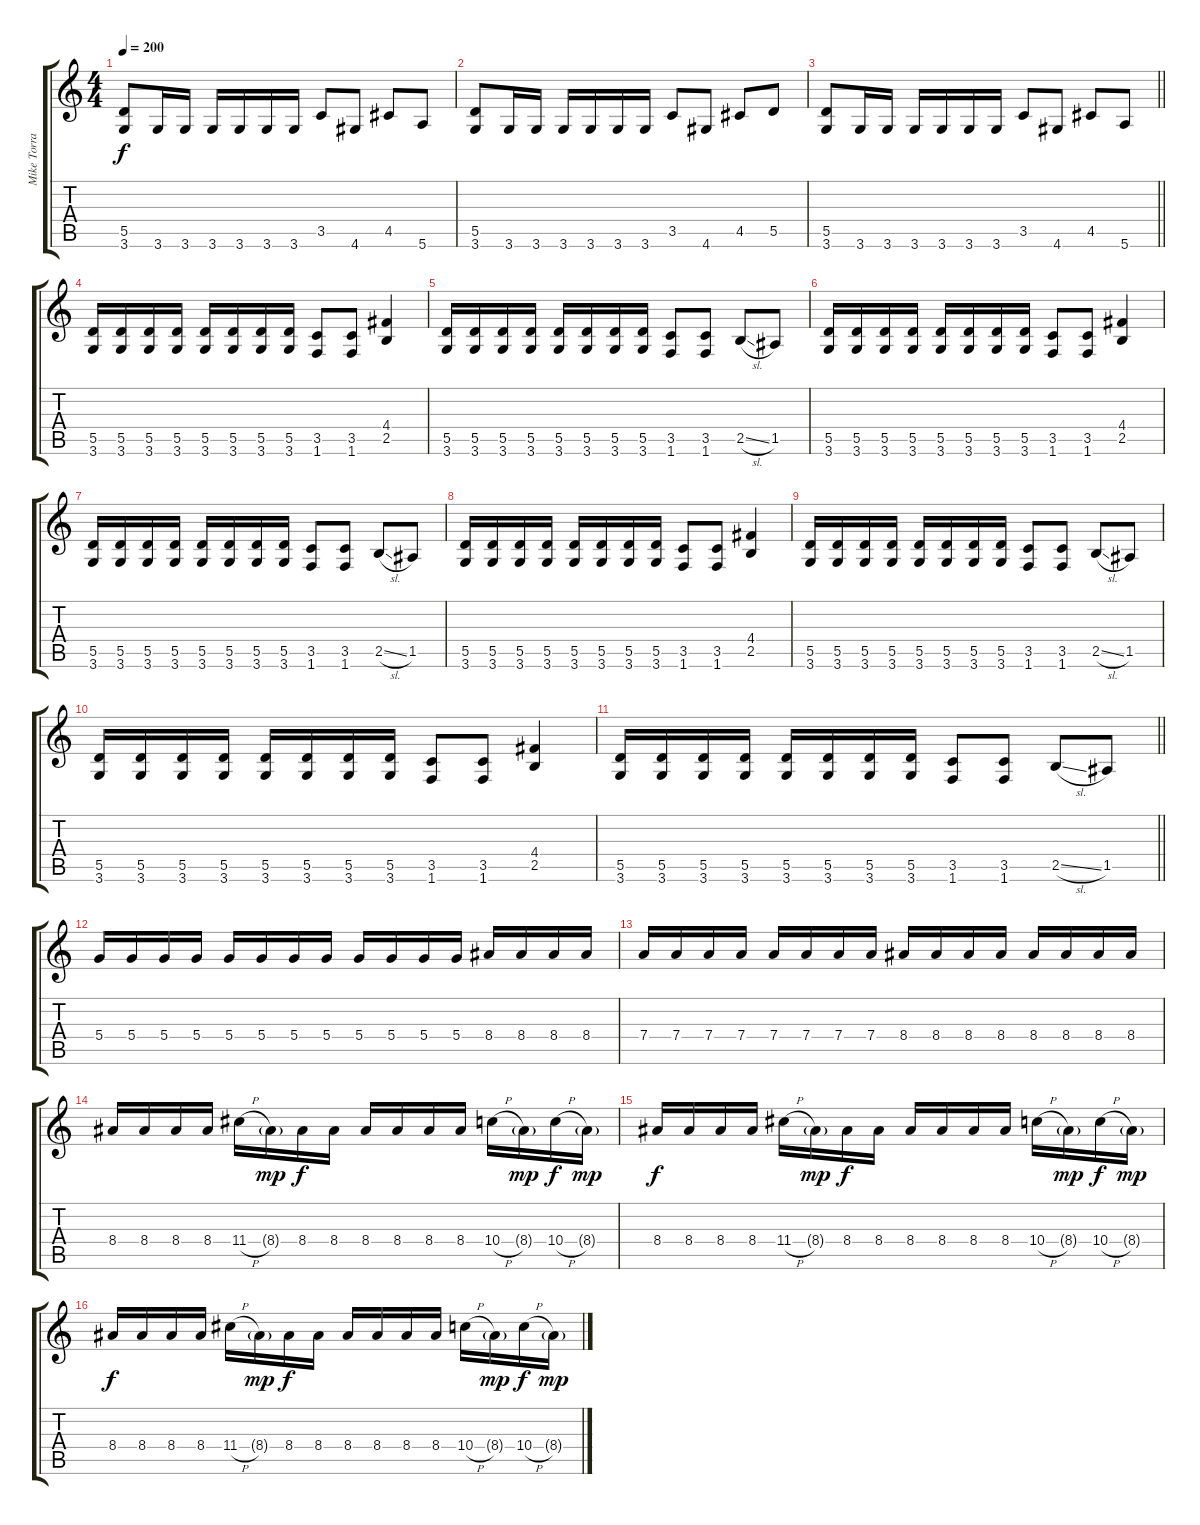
\track ("Mike Torrao" "Mike Torra") {instrument distortionguitar}
\staff {score tabs}
\tuning (E4 B3 G3 D3 A2 E2) {hide}
\ts (4 4)
\tempo 200
\clef g2
\ks c
(5.5 3.6).8{dy f} 3.6.16 3.6.16 3.6.16 3.6.16 3.6.16 3.6.16 3.5.8 4.6.8 4.5.8 5.6.8 |
(5.5 3.6).8 3.6.16 3.6.16 3.6.16 3.6.16 3.6.16 3.6.16 3.5.8 4.6.8 4.5.8 5.5.8 |
\barLineRight lightlight
(5.5 3.6).8 3.6.16 3.6.16 3.6.16 3.6.16 3.6.16 3.6.16 3.5.8 4.6.8 4.5.8 5.6.8 |
(5.5 3.6).16 (5.5 3.6).16 (5.5 3.6).16 (5.5 3.6).16 (5.5 3.6).16 (5.5 3.6).16 (5.5 3.6).16 (5.5 3.6).16 (3.5 1.6).8 (3.5 1.6).8 (4.4 2.5).4 |
(5.5 3.6).16 (5.5 3.6).16 (5.5 3.6).16 (5.5 3.6).16 (5.5 3.6).16 (5.5 3.6).16 (5.5 3.6).16 (5.5 3.6).16 (3.5 1.6).8 (3.5 1.6).8 2.5{sl}.8 1.5.8 |
(5.5 3.6).16 (5.5 3.6).16 (5.5 3.6).16 (5.5 3.6).16 (5.5 3.6).16 (5.5 3.6).16 (5.5 3.6).16 (5.5 3.6).16 (3.5 1.6).8 (3.5 1.6).8 (4.4 2.5).4 |
(5.5 3.6).16 (5.5 3.6).16 (5.5 3.6).16 (5.5 3.6).16 (5.5 3.6).16 (5.5 3.6).16 (5.5 3.6).16 (5.5 3.6).16 (3.5 1.6).8 (3.5 1.6).8 2.5{sl}.8 1.5.8 |
(5.5 3.6).16 (5.5 3.6).16 (5.5 3.6).16 (5.5 3.6).16 (5.5 3.6).16 (5.5 3.6).16 (5.5 3.6).16 (5.5 3.6).16 (3.5 1.6).8 (3.5 1.6).8 (4.4 2.5).4 |
(5.5 3.6).16 (5.5 3.6).16 (5.5 3.6).16 (5.5 3.6).16 (5.5 3.6).16 (5.5 3.6).16 (5.5 3.6).16 (5.5 3.6).16 (3.5 1.6).8 (3.5 1.6).8 2.5{sl}.8 1.5.8 |
(5.5 3.6).16 (5.5 3.6).16 (5.5 3.6).16 (5.5 3.6).16 (5.5 3.6).16 (5.5 3.6).16 (5.5 3.6).16 (5.5 3.6).16 (3.5 1.6).8 (3.5 1.6).8 (4.4 2.5).4 |
\barLineRight lightlight
(5.5 3.6).16 (5.5 3.6).16 (5.5 3.6).16 (5.5 3.6).16 (5.5 3.6).16 (5.5 3.6).16 (5.5 3.6).16 (5.5 3.6).16 (3.5 1.6).8 (3.5 1.6).8 2.5{sl}.8 1.5.8 |
5.4.16 5.4.16 5.4.16 5.4.16 5.4.16 5.4.16 5.4.16 5.4.16 5.4.16 5.4.16 5.4.16 5.4.16 8.4.16 8.4.16 8.4.16 8.4.16 |
7.4.16 7.4.16 7.4.16 7.4.16 7.4.16 7.4.16 7.4.16 7.4.16 8.4.16 8.4.16 8.4.16 8.4.16 8.4.16 8.4.16 8.4.16 8.4.16 |
8.4.16 8.4.16 8.4.16 8.4.16 11.4{h}.16 8.4{g}.16{dy mp} 8.4.16{dy f} 8.4.16 8.4.16 8.4.16 8.4.16 8.4.16 10.4{h}.16 8.4{g}.16{dy mp} 10.4{h}.16{dy f} 8.4{g}.16{dy mp} |
8.4.16{dy f} 8.4.16 8.4.16 8.4.16 11.4{h}.16 8.4{g}.16{dy mp} 8.4.16{dy f} 8.4.16 8.4.16 8.4.16 8.4.16 8.4.16 10.4{h}.16 8.4{g}.16{dy mp} 10.4{h}.16{dy f} 8.4{g}.16{dy mp} |
8.4.16{dy f} 8.4.16 8.4.16 8.4.16 11.4{h}.16 8.4{g}.16{dy mp} 8.4.16{dy f} 8.4.16 8.4.16 8.4.16 8.4.16 8.4.16 10.4{h}.16 8.4{g}.16{dy mp} 10.4{h}.16{dy f} 8.4{g}.16{dy mp}
